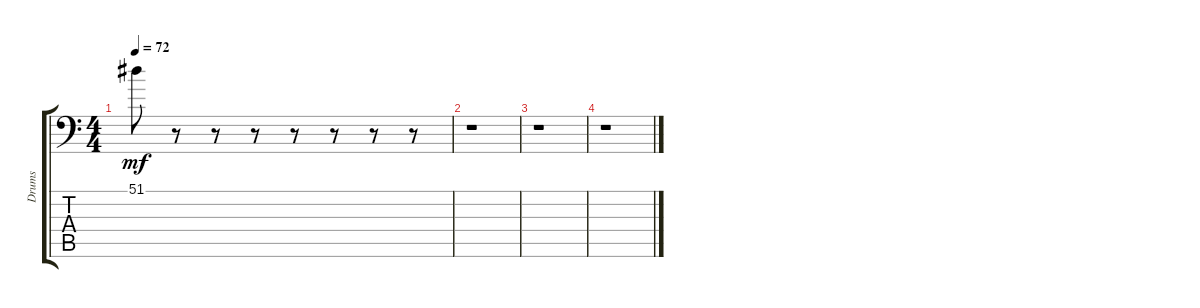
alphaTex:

\track ("Drums" "Drums") {instrument acousticgrandpiano}
\staff {score tabs}
\tuning (C-1 C-1 C-1 C-1 C-1 C-1) {hide}
\ts (4 4)
\tempo 72
\clef f4
\ks c
51.1.8{dy mf} r.8 r.8 r.8 r.8 r.8 r.8 r.8 |
r.1 |
r.1 |
r.1
